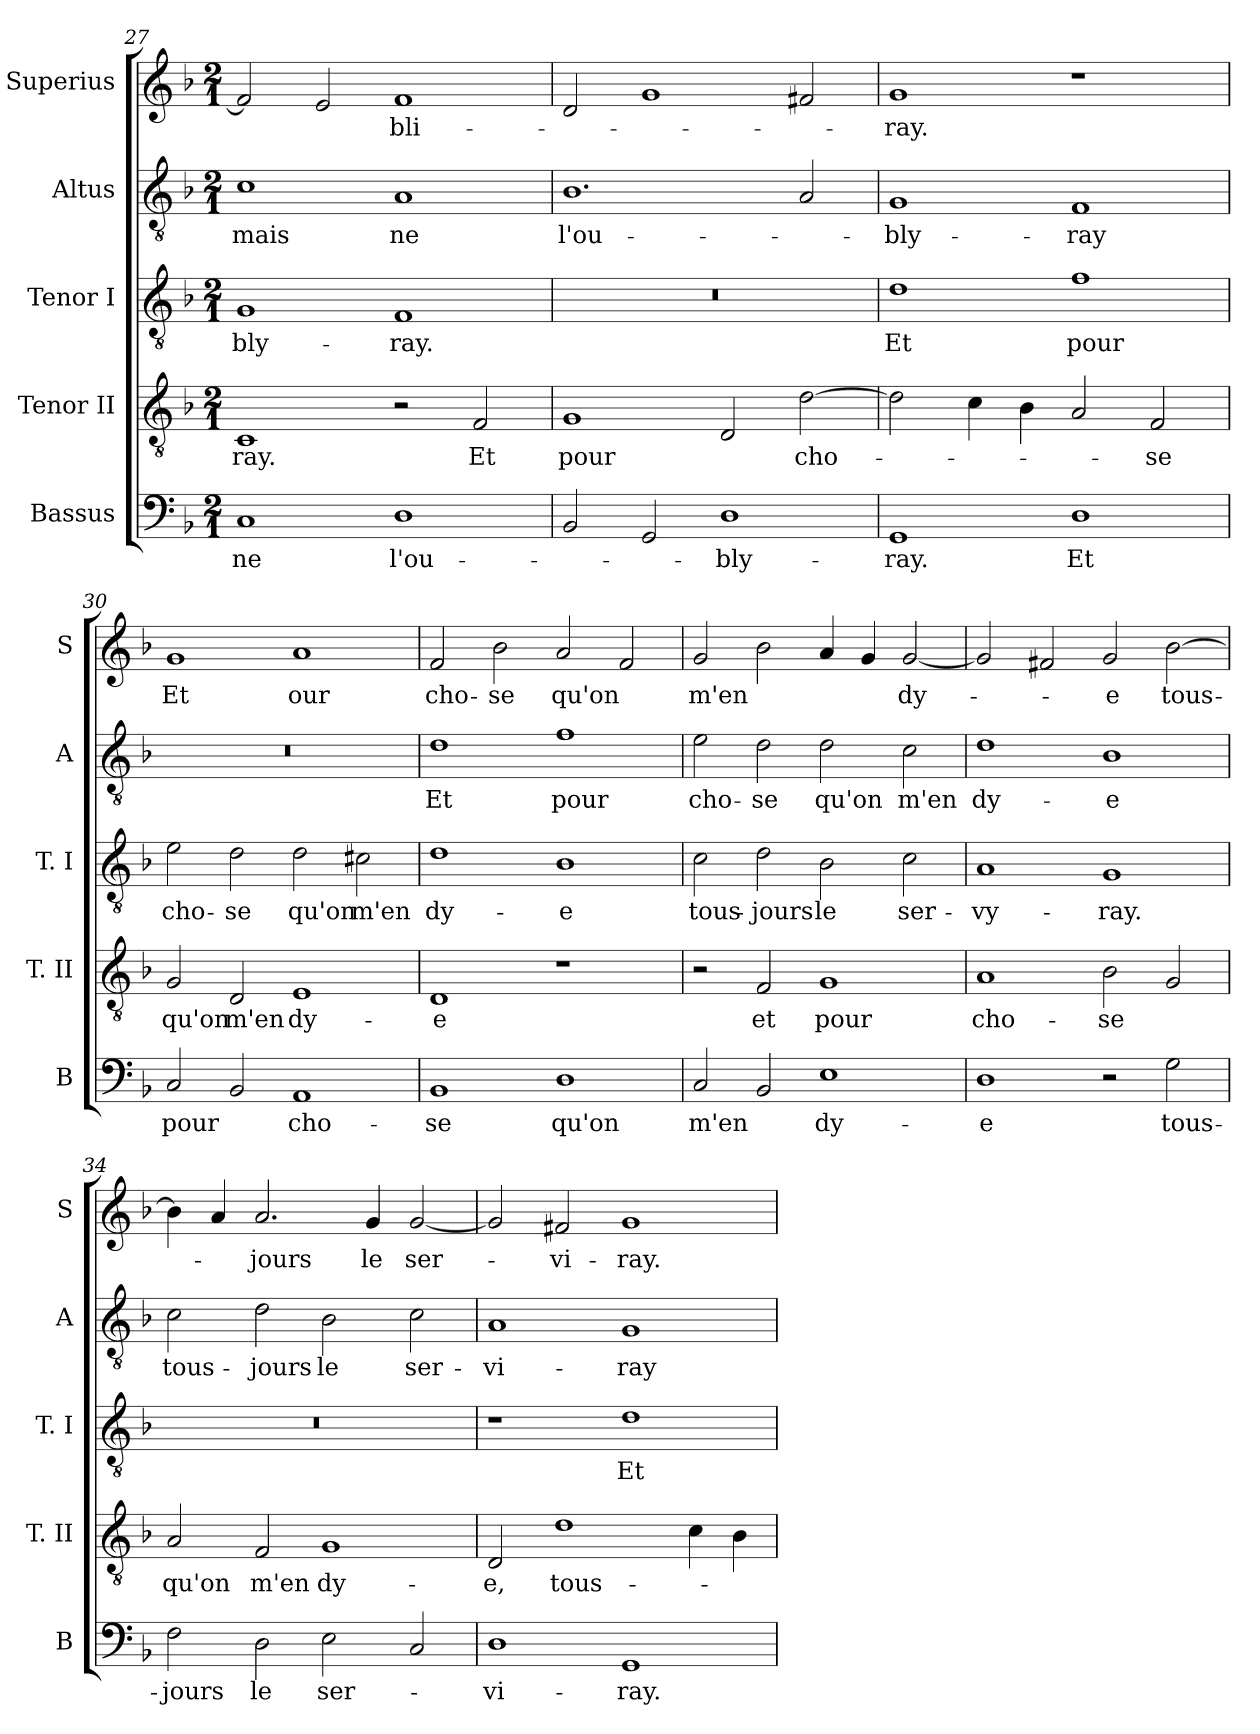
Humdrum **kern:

**kern	**text	**kern	**text	**kern	**text	**kern	**text	**kern	**text
*part5	*part5	*part4	*part4	*part3	*part3	*part2	*part2	*part1	*part1
*staff5	*staff5	*staff4	*staff4	*staff3	*staff3	*staff2	*staff2	*staff1	*staff1
*I"Bassus	*	*I"Tenor II	*	*I"Tenor I	*	*I"Altus	*	*I"Superius	*
*I'B	*	*I'T. II	*	*I'T. I	*	*I'A	*	*I'S	*
*clefF4	*	*clefGv2	*	*clefGv2	*	*clefGv2	*	*clefG2	*
*k[b-]	*	*k[b-]	*	*k[b-]	*	*k[b-]	*	*k[b-]	*
*F:	*	*F:	*	*F:	*	*F:	*	*F:	*
*M2/1	*	*M2/1	*	*M2/1	*	*M2/1	*	*M2/1	*
=27	=27	=27	=27	=27	=27	=27	=27	=27	=27
1C	ne	1C	-ray.	1G	-bly-	1c	-mais	2f]	.
.	.	.	.	.	.	.	.	2e	.
1D	l'ou-	2r	.	1F	-ray.	1A	ne	1f	-bli-
.	.	2F	Et	.	.	.	.	.	.
=28	=28	=28	=28	=28	=28	=28	=28	=28	=28
2BB-	.	1G	pour	0r	.	1.B-	l'ou-	2d	.
2GG	.	.	.	.	.	.	.	1g	.
1D	-bly-	2D	.	.	.	.	.	.	.
.	.	[2d	cho-	.	.	2A	.	2f#X	.
=29	=29	=29	=29	=29	=29	=29	=29	=29	=29
1GG	-ray.	2d]	.	1d	Et	1G	-bly-	1g	-ray.
.	.	4c	.	.	.	.	.	.	.
.	.	4B-	.	.	.	.	.	.	.
1D	Et	2A	.	1f	pour	1F	-ray	1r	.
.	.	2F	-se	.	.	.	.	.	.
=30	=30	=30	=30	=30	=30	=30	=30	=30	=30
2C	pour	2G	qu'on	2e	cho-	0r	.	1g	Et
2BB-	.	2D	m'en	2d	-se	.	.	.	.
1AA	cho-	1E	dy-	2d	qu'on	.	.	1a	our
.	.	.	.	2c#X	m'en	.	.	.	.
=31	=31	=31	=31	=31	=31	=31	=31	=31	=31
1BB-	-se	1D	-e	1d	dy-	1d	Et	2f	cho-
.	.	.	.	.	.	.	.	2b-	-se
1D	qu'on	1r	.	1B-	-e	1f	pour	2a	qu'on
.	.	.	.	.	.	.	.	2f	.
=32	=32	=32	=32	=32	=32	=32	=32	=32	=32
2C	m'en	2r	.	2c	tous-	2e	cho-	2g	m'en
2BB-	.	2F	et	2d	-jours	2d	-se	2b-	.
1E	dy-	1G	pour	2B-	le	2d	qu'on	4a	.
.	.	.	.	.	.	.	.	4g	.
.	.	.	.	2c	ser-	2c	m'en	[2g	dy-
=33	=33	=33	=33	=33	=33	=33	=33	=33	=33
1D	-e	1A	cho-	1A	-vy-	1d	dy-	2g]	.
.	.	.	.	.	.	.	.	2f#X	.
2r	.	2B-	-se	1G	-ray.	1B-	-e	2g	-e
2G	tous-	2G	.	.	.	.	.	[2b-	tous-
=34	=34	=34	=34	=34	=34	=34	=34	=34	=34
2F	-jours	2A	qu'on	0r	.	2c	tous-	4b-]	.
.	.	.	.	.	.	.	.	4a	.
2D	le	2F	m'en	.	.	2d	-jours	2.a	-jours
2E	ser-	1G	dy-	.	.	2B-	le	.	.
.	.	.	.	.	.	.	.	4g	le
2C	.	.	.	.	.	2c	ser-	[2g	ser-
=35	=35	=35	=35	=35	=35	=35	=35	=35	=35
1D	-vi-	2D	-e,	1r	.	1A	-vi-	2g]	.
.	.	1d	tous-	.	.	.	.	2f#X	-vi-
1GG	-ray.	.	.	1d	Et	1G	-ray	1g	-ray.
.	.	4c	.	.	.	.	.	.	.
.	.	4B-	.	.	.	.	.	.	.
=	=	=	=	=	=	=	=	=	=
*-	*-	*-	*-	*-	*-	*-	*-	*-	*-
